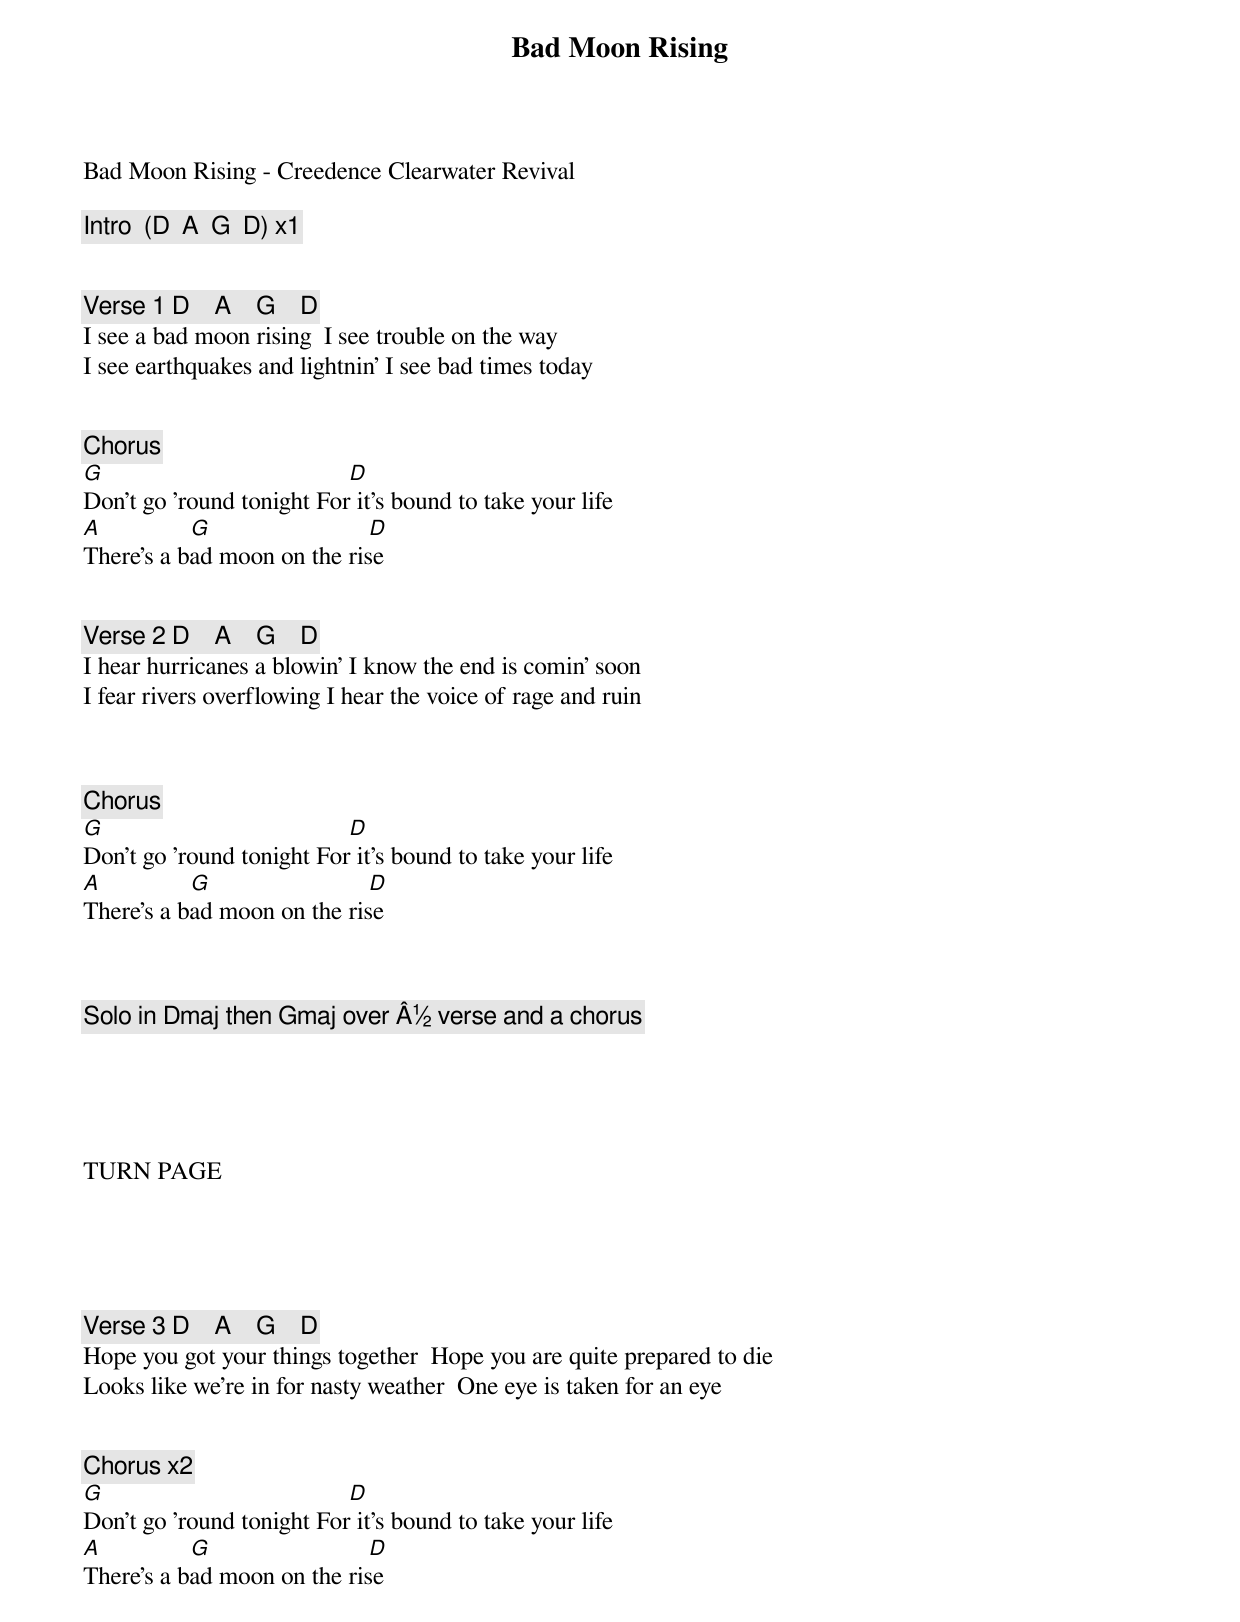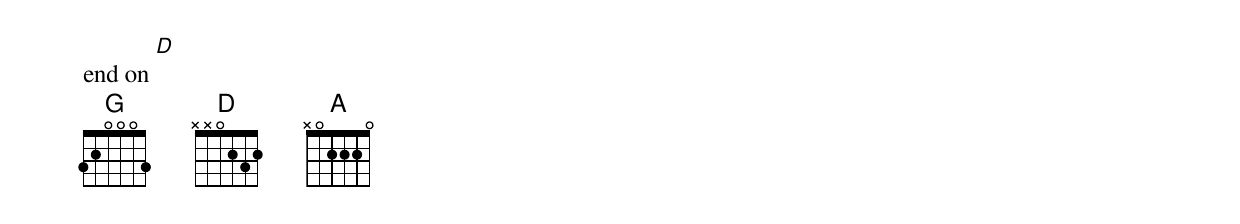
{title: Bad Moon Rising}
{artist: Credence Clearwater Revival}
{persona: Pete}
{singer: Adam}
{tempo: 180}
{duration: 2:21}
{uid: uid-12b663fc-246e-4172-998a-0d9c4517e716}
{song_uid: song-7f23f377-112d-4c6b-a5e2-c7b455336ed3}



Bad Moon Rising - Creedence Clearwater Revival

{comment: Intro  (D  A  G  D) x1}


{comment: Verse 1	D    A    G    D}
I see a bad moon rising		I see trouble on the way
I see earthquakes and lightnin'	I see bad times today


{comment: Chorus}
[G]	                                      [D]
Don't go 'round tonight For it's bound to take your life
[A]              [G]                         [D]
There's a bad moon on the rise


{comment: Verse 2 D    A    G    D}
I hear hurricanes a blowin'	I know the end is comin' soon
I fear rivers overflowing	I hear the voice of rage and ruin



{comment: Chorus}
[G]	                                      [D]
Don't go 'round tonight For it's bound to take your life
[A]              [G]                         [D]
There's a bad moon on the rise



{comment: Solo in Dmaj then Gmaj over Â½ verse and a chorus}





TURN PAGE





{comment: Verse 3 D    A    G    D}
Hope you got your things together		Hope you are quite prepared to die
Looks like we're in for nasty weather		One eye is taken for an eye


{comment: Chorus x2}
[G]	                                      [D]
Don't go 'round tonight For it's bound to take your life
[A]              [G]                         [D]
There's a bad moon on the rise


end on [D]
